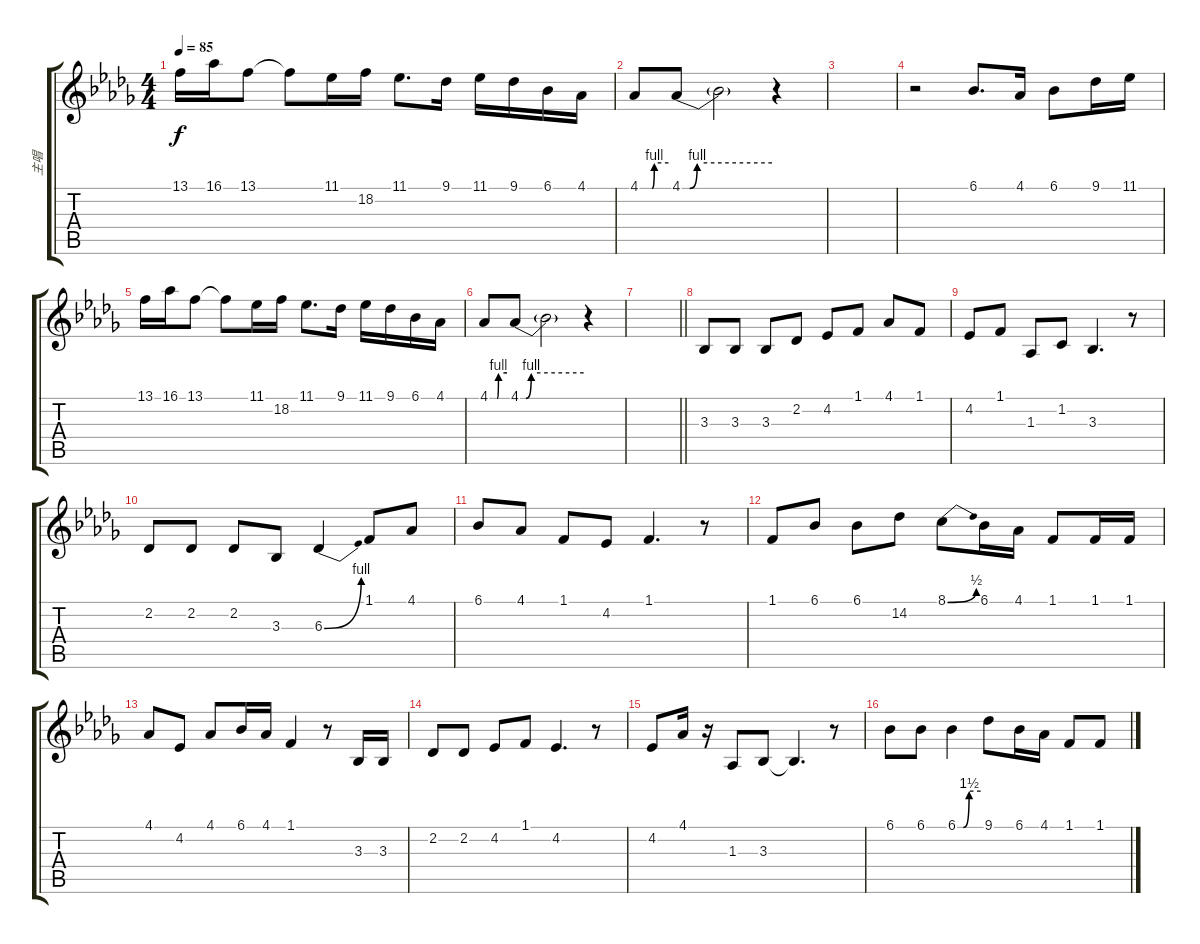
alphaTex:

\track ("主唱" "主唱") {instrument harmonica}
\staff {score tabs}
\tuning (E4 B3 G3 D3 A2 E2) {hide}
\ts (4 4)
\tempo 85
\clef g2
\ks db
13.1.16{dy f} 16.1.16 13.1.8 13.1{t}.8 11.1.16 18.2.16 11.1.8{d} 9.1.16 11.1.16 9.1.16 6.1.16 4.1.16 |
4.1{be (custom 0 0 25 0 30 4 60 4)}.8 4.1{be (custom 0 0 5 0 10 4 60 4)}.8 4.1{t}.2{txt ""} r.4 |
|
r.2 6.1.8{d} 4.1.16 6.1.8 9.1.16 11.1.16 |
13.1.16 16.1.16 13.1.8 13.1{t}.8 11.1.16 18.2.16 11.1.8{d} 9.1.16 11.1.16 9.1.16 6.1.16 4.1.16 |
4.1{be (custom 0 0 25 0 30 4 60 4)}.8 4.1{be (custom 0 0 5 0 10 4 60 4)}.8 4.1{t}.2 r.4 |
\barLineRight lightlight
|
3.3.8 3.3.8 3.3.8 2.2.8 4.2.8 1.1.8 4.1.8 1.1.8 |
4.2.8 1.1.8 1.3.8 1.2.8 3.3.4{d} r.8 |
2.2.8 2.2.8 2.2.8 3.3.8 6.3{be (bend 0 0 60 4)}.4 1.1.8 4.1.8 |
6.1.8 4.1.8 1.1.8 4.2.8 1.1.4{d} r.8 |
1.1.8 6.1.8 6.1.8 14.2.8 8.1{be (bend 0 0 60 2)}.8 6.1.16 4.1.16 1.1.8 1.1.16 1.1.16 |
4.1.8 4.2.8 4.1.8 6.1.16 4.1.16 1.1.4 r.8 3.3.16 3.3.16 |
2.2.8 2.2.8 4.2.8 1.1.8 4.2.4{d} r.8 |
4.2.8 4.1.16 r.16 1.3.8 3.3.8 3.3{t}.4{d} r.8 |
6.1.8 6.1.8 6.1{be (custom 0 0 15 0 30 6 60 6)}.4 9.1.8 6.1.16 4.1.16 1.1.8 1.1.8
